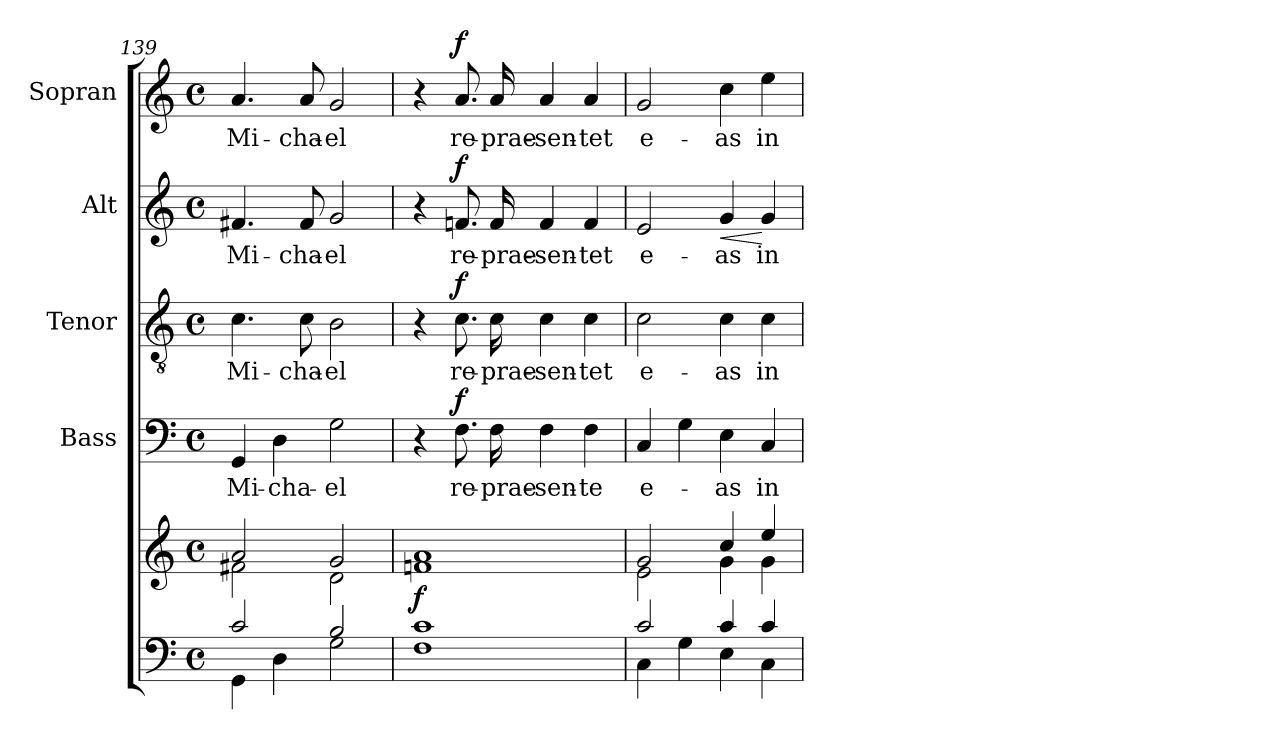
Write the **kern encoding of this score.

**kern	**kern	**dynam	**kern	**text	**dynam	**kern	**text	**dynam	**kern	**text	**dynam	**kern	**text	**dynam
*part5	*part5	*part5	*part4	*part4	*part4	*part3	*part3	*part3	*part2	*part2	*part2	*part1	*part1	*part1
*staff6	*staff5	*staff5/6	*staff4	*staff4	*staff4	*staff3	*staff3	*staff3	*staff2	*staff2	*staff2	*staff1	*staff1	*staff1
*	*	*	*I"Bass	*	*	*I"Tenor	*	*	*I"Alt	*	*	*I"Sopran	*	*
*	*	*	*I'B.	*	*	*I'T.	*	*	*I'A.	*	*	*I'S.	*	*
*clefF4	*clefG2	*	*clefF4	*	*	*clefGv2	*	*	*clefG2	*	*	*clefG2	*	*
*k[]	*k[]	*	*k[]	*	*	*k[]	*	*	*k[]	*	*	*k[]	*	*
*C:	*C:	*	*C:	*	*	*C:	*	*	*C:	*	*	*C:	*	*
*M4/4	*M4/4	*	*M4/4	*	*	*M4/4	*	*	*M4/4	*	*	*M4/4	*	*
*met(c)	*met(c)	*	*met(c)	*	*	*met(c)	*	*	*met(c)	*	*	*met(c)	*	*
=139	=139	=139	=139	=139	=139	=139	=139	=139	=139	=139	=139	=139	=139	=139
*^	*^	*	*	*	*	*	*	*	*	*	*	*	*	*
!	!	!	!	!	!	!LO:LY:b	!	!	!LO:LY:b	!	!	!LO:LY:b	!	!	!LO:LY:b	!
2c/	4GG\	2a/	2f#X\	.	4GG/	Mi-	.	4.c\	Mi-	.	4.f#X/	Mi-	.	4.a/	Mi-	.
!	!	!	!	!	!	!LO:LY:b	!	!	!	!	!	!	!	!	!	!
.	4D\	.	.	.	4D\	-cha-	.	.	.	.	.	.	.	.	.	.
!	!	!	!	!	!	!	!	!	!LO:LY:b	!	!	!LO:LY:b	!	!	!LO:LY:b	!
.	.	.	.	.	.	.	.	8c\	-cha-	.	8f#/	-cha-	.	8a/	-cha-	.
!	!	!	!	!	!	!LO:LY:b	!	!	!LO:LY:b	!	!	!LO:LY:b	!	!	!LO:LY:b	!
2B/	2G\	2g/	2d\	.	2G\	-el	.	2B\	-el	.	2g/	-el	.	2g/	-el	.
=140	=140	=140	=140	=140	=140	=140	=140	=140	=140	=140	=140	=140	=140	=140	=140	=140
!	!	!	!	!LO:DY:b	!	!	!	!	!	!	!	!	!	!	!	!
1c	1F	1a	1fn	f	4r	.	.	4r	.	.	4r	.	.	4r	.	.
!	!	!	!	!	!	!LO:LY:b	!LO:DY:a	!	!LO:LY:b	!LO:DY:a	!	!LO:LY:b	!LO:DY:a	!	!LO:LY:b	!LO:DY:a
.	.	.	.	.	8.F\	re-	f	8.c\	re-	f	8.fn/	re-	f	8.a/	re-	f
!	!	!	!	!	!	!LO:LY:b	!	!	!LO:LY:b	!	!	!LO:LY:b	!	!	!LO:LY:b	!
.	.	.	.	.	16F\	-prae-	.	16c\	-prae-	.	16f/	-prae-	.	16a/	-prae-	.
!	!	!	!	!	!	!LO:LY:b	!	!	!LO:LY:b	!	!	!LO:LY:b	!	!	!LO:LY:b	!
.	.	.	.	.	4F\	-sen-	.	4c\	-sen-	.	4f/	-sen-	.	4a/	-sen-	.
!	!	!	!	!	!	!LO:LY:b	!	!	!LO:LY:b	!	!	!LO:LY:b	!	!	!LO:LY:b	!
.	.	.	.	.	4F\	-te	.	4c\	-tet	.	4f/	-tet	.	4a/	-tet	.
=141	=141	=141	=141	=141	=141	=141	=141	=141	=141	=141	=141	=141	=141	=141	=141	=141
!	!	!	!	!	!	!LO:LY:b	!	!	!LO:LY:b	!	!	!LO:LY:b	!	!	!LO:LY:b	!
2c/	4C\	2g/	2e\	.	4C/	e-	.	2c\	e-	.	2e/	e-	.	2g/	e-	.
.	4G\	.	.	.	4G\	.	.	.	.	.	.	.	.	.	.	.
!	!	!	!	!	!	!LO:LY:b	!	!	!LO:LY:b	!	!	!LO:LY:b	!LO:HP:b	!	!LO:LY:b	!
4c/	4E\	4cc/	4g\	.	4E\	-as	.	4c\	-as	.	4g/	-as	<	4cc\	-as	.
!	!	!	!	!	!	!LO:LY:b	!	!	!LO:LY:b	!	!	!LO:LY:b	!	!	!LO:LY:b	!
4c/	4C\	4ee/	4g\	.	4C/	in	.	4c\	in	.	4g/	in	[	4ee\	in	.
*v	*v	*	*	*	*	*	*	*	*	*	*	*	*	*	*	*
*	*v	*v	*	*	*	*	*	*	*	*	*	*	*	*	*
=	=	=	=	=	=	=	=	=	=	=	=	=	=	=
*-	*-	*-	*-	*-	*-	*-	*-	*-	*-	*-	*-	*-	*-	*-
